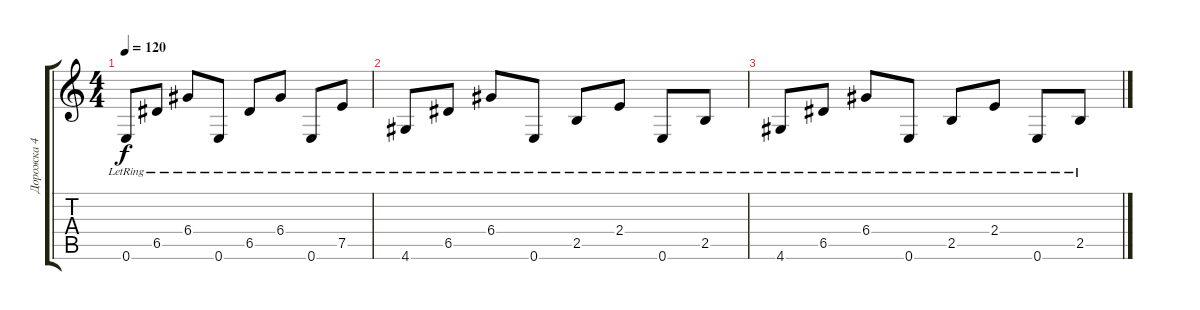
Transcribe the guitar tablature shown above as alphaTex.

\track ("Дорожка 4" "Дорожка 4") {instrument electricguitarclean}
\staff {score tabs}
\tuning (E4 B3 G3 D3 A2 E2) {hide}
\ts (4 4)
\tempo 120
\clef g2
\ks c
0.6{lr}.8{dy f} 6.5{lr}.8 6.4{lr}.8 0.6{lr}.8 6.5{lr}.8 6.4{lr}.8 0.6{lr}.8 7.5{lr}.8 |
4.6{lr}.8 6.5{lr}.8 6.4{lr}.8 0.6{lr}.8 2.5{lr}.8 2.4{lr}.8 0.6{lr}.8 2.5{lr}.8 |
4.6{lr}.8 6.5{lr}.8 6.4{lr}.8 0.6{lr}.8 2.5{lr}.8 2.4{lr}.8 0.6{lr}.8 2.5{lr}.8
